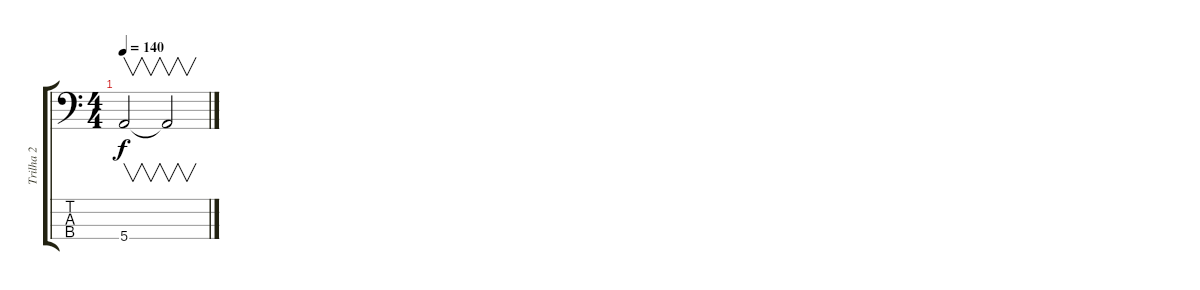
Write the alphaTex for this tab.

\track ("Trilha 2" "Trilha 2") {instrument acousticbass}
\staff {score tabs}
\tuning (G2 D2 A1 E1) {hide}
\ts (4 4)
\tempo 140
\clef f4
\ks c
5.4.2{v dy f} 5.4{t}.2{v}
